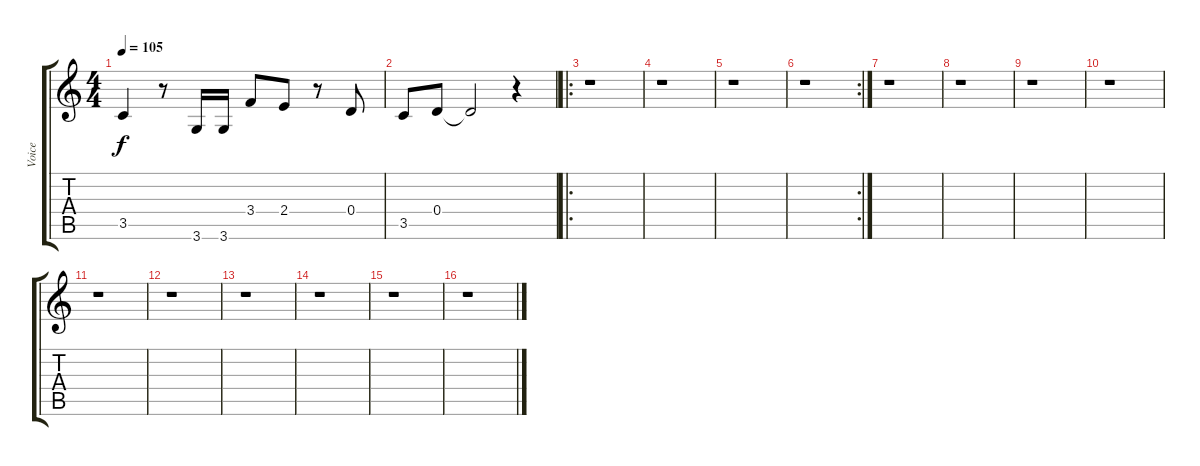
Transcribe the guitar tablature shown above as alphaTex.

\track ("Voice" "Voice") {instrument choiraahs}
\staff {score tabs}
\tuning (E5 B4 G4 D4 A3 E3) {hide}
\ts (4 4)
\tempo 105
\clef g2
\ks c
3.5{t}.4{dy f} r.8 3.6.16 3.6.16 3.4.8 2.4.8 r.8 0.4.8 |
3.5.8 0.4.8 0.4{t}.2 r.4 |
\ro
r.1 |
r.1 |
r.1 |
\rc 2
r.1 |
r.1 |
r.1 |
r.1 |
r.1 |
r.1 |
r.1 |
r.1 |
r.1 |
r.1 |
r.1
